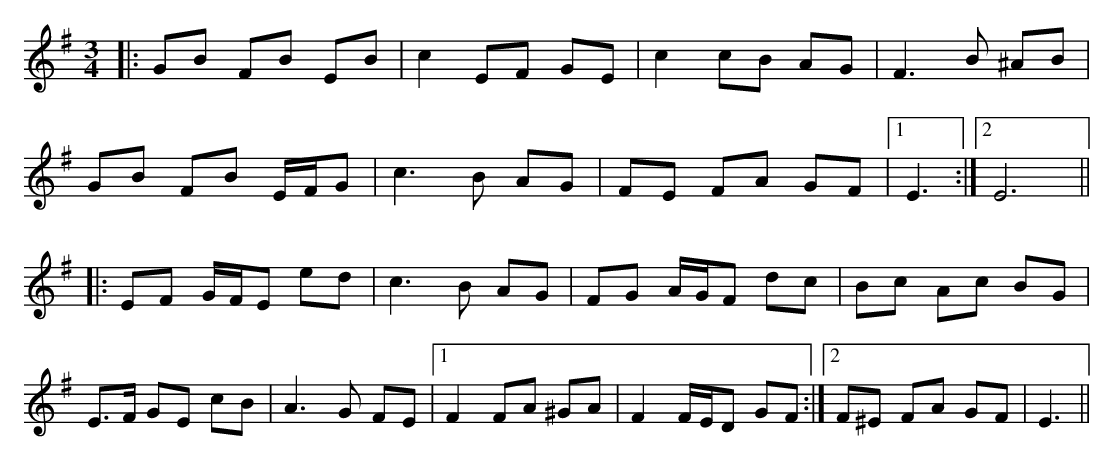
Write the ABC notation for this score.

X:1
M:3/4
K:Emin
|:GB FB EB|c2 EF GE|c2 cB AG|F3 B ^AB|
GB FB E/F/G|c3 B AG|FE FA GF|1 E3:|2 E6||
|:EF G/F/E ed|c3 B AG|FG A/G/F dc|Bc Ac BG|
E>F GE cB|A3 G FE|1 F2 FA ^GA|F2 F/E/D GF:|2 F^E FA GF|E3||
